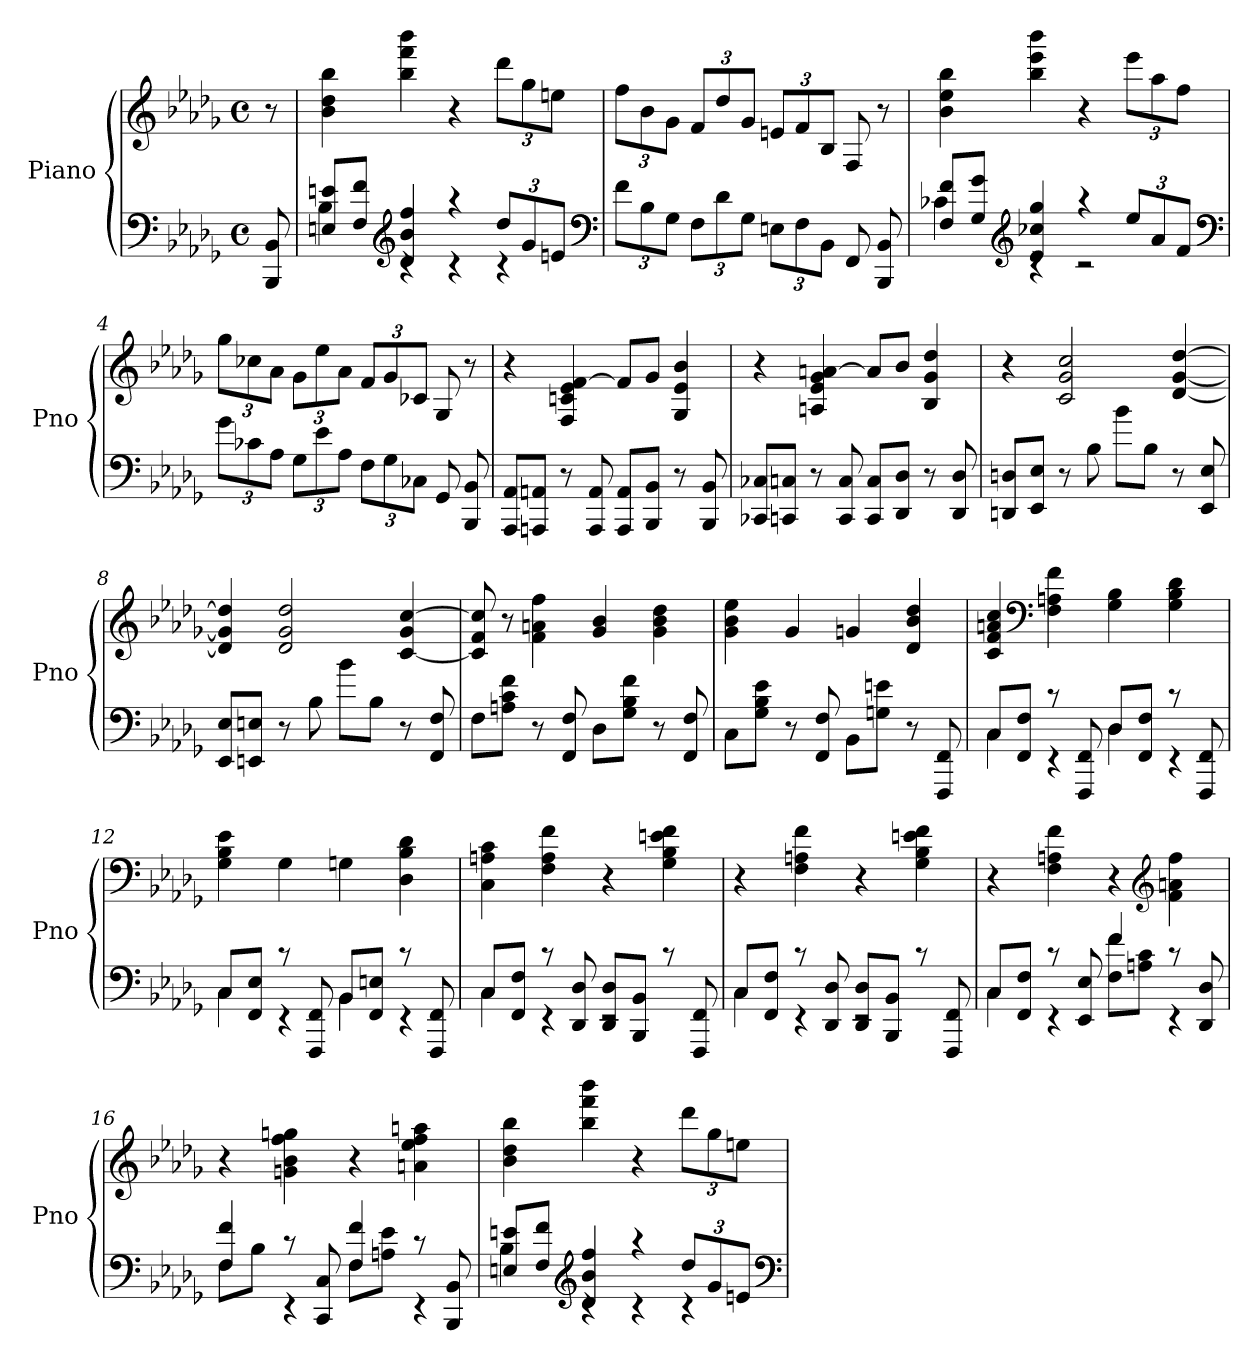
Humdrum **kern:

**kern	**kern
*part1	*part1
*staff2	*staff1
*I"Piano	*
*I'Pno	*
*clefF4	*clefG2
*k[b-e-a-d-g-]	*k[b-e-a-d-g-]
*b-:	*b-:
*M4/4	*M4/4
*met(c)	*met(c)
=	=
8BBB- 8BB-	8r
=1	=1
*^	*
8En 8enL	4B-	4b- 4dd- 4bb-
8F 8fJ	.	.
*clefG2	*	*
4d- 4b- 4ff	4rc	4bb- 4fff 4bbb-
4raa	4rc	4r
12dd-L	4rc	12ddd-L
12g-	.	12gg-
12enJ	.	12eenJ
*v	*v	*
*clefF4	*
=2	=2
12fL	12ffL
12B-	12b-
12G-J	12g-J
12FL	12fL
12d-	12dd-
12G-J	12g-J
12EnL	12enL
12F	12f
12BB-J	12B-J
8FF	8F
8BBB- 8BB-	8r
=3	=3
*^	*
8F 8fL	4c-X	4b- 4ee- 4bb-
8G- 8g-J	.	.
*clefG2	*	*
4e- 4cc-X 4gg-	4rc	4bb- 4eee- 4bbb-
4raa	2rc	4r
12ee-L	.	12eee-L
12a-	.	12aa-
12fJ	.	12ffJ
*v	*v	*
*clefF4	*
=4	=4
12g-L	12gg-L
12c-X	12cc-X
12A-J	12a-J
12G-L	12g-L
12e-	12ee-
12A-J	12a-J
12FL	12fL
12G-	12g-
12C-XJ	12c-XJ
8GG-	8G-
8BBB- 8BB-	8r
=5	=5
8AAA- 8AA-L	4r
8AAAn 8AAnJ	.
8r	4F 4cn 4e- [4f
8AAA 8AA	.
8AAA 8AAL	8fL]
8BBB- 8BB-J	8g-J
8r	4G- 4e- 4b-
8BBB- 8BB-	.
=6	=6
8CC-X 8C-XL	4r
8CCn 8CnJ	.
8r	4An 4e- 4g- [4an
8CC 8C	.
8CC 8CL	8aL]
8DD- 8D-J	8b-J
8r	4B- 4g- 4dd-
8DD- 8D-	.
=7	=7
8DDn 8DnL	4r
8EE- 8E-J	.
8r	2c 2g- 2cc
8B-	.
8b-L	.
8B-J	.
8r	[4d- [4g- [4dd-
8EE- 8E-	.
=8	=8
8EE- 8E-L	4d-] 4g-] 4dd-]
8EEn 8EnJ	.
8r	2d- 2g- 2dd-
8B-	.
8b-L	.
8B-J	.
8r	[4c 4g- [4cc
8FF 8F	.
=9	=9
8FL	8c] 8f 8cc]
8An 8c 8fJ	8r
8r	4f 4an 4ff
8FF 8F	.
8D-L	4g- 4b-
8G- 8B- 8fJ	.
8r	4g- 4b- 4dd-
8FF 8F	.
=10	=10
8CL	4g- 4b- 4ee-
8G- 8B- 8e-J	.
8r	4g-
8FF 8F	.
8BB-L	4gn
8Gn 8enJ	.
8r	4d- 4b- 4dd-
8FFF 8FF	.
=11	=11
*^	*
8CL	4C	4c 4f 4an 4cc
8FF 8FJ	.	.
*	*	*clefF4
8rc	4rEE	4F 4An 4f
8FFF 8FF	.	.
8D-L	4D-	4G- 4B-
8FF 8FJ	.	.
8rc	4rEE	4G- 4B- 4d-
8FFF 8FF	.	.
=12	=12	=12
8CL	4C	4G- 4B- 4e-
8FF 8E-J	.	.
8rc	4rEE	4G-
8FFF 8FF	.	.
8BB-L	4BB-	4Gn
8FF 8EnJ	.	.
8rc	4rEE	4D- 4B- 4d-
8FFF 8FF	.	.
=13	=13	=13
8CL	4C	4C 4An 4c
8FF 8FJ	.	.
8rc	4rEE	4F 4A 4f
8DD- 8D-	.	.
8DD- 8D-L	2rEE	4r
8BBB- 8BB-J	.	.
8rc	.	4G- 4B- 4en 4f
8FFF 8FF	.	.
=14	=14	=14
8CL	4C	4r
8FF 8FJ	.	.
8rc	4rEE	4F 4An 4f
8DD- 8D-	.	.
8DD- 8D-L	2rEE	4r
8BBB- 8BB-J	.	.
8rc	.	4G- 4B- 4en 4f
8FFF 8FF	.	.
=15	=15	=15
8CL	4C	4r
8FF 8FJ	.	.
8rc	4rEE	4F 4An 4f
8EE- 8E-	.	.
4f	8F 8fL	4r
.	8An 8cJ	.
*	*	*clefG2
8rc	4rEE	4f 4an 4ff
8DD- 8D-	.	.
=16	=16	=16
4F 4f	8FL	4r
.	8B-J	.
8rc	4rEE	4gn 4b- 4ff 4ggn
8CC 8C	.	.
4F 4f	8FL	4r
.	8An 8e-J	.
8rc	4rEE	4an 4ee- 4ff 4aan
8BBB- 8BB-	.	.
=17	=17	=17
8En 8enL	4B-	4b- 4dd- 4bb-
8F 8fJ	.	.
*clefG2	*	*
4d- 4b- 4ff	4rc	4bb- 4fff 4bbb-
4raa	4rc	4r
12dd-L	4rc	12ddd-L
12g-	.	12gg-
12enJ	.	12eenJ
*v	*v	*
*clefF4	*
=	=
*-	*-
